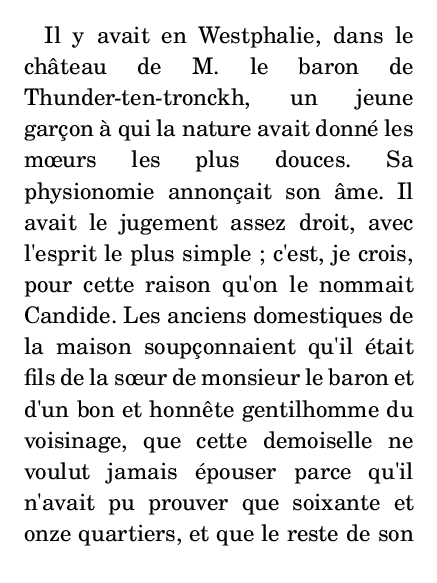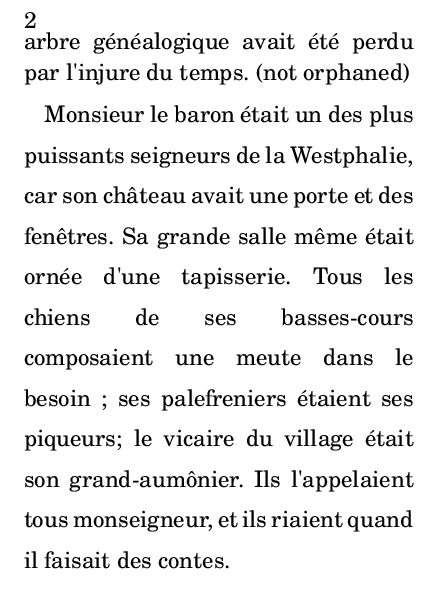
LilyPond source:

%% Generated by lilypond-book
%% Options: [exampleindent=10.16\mm,indent=0\mm,line-width=160\mm]
\include "lilypond-book-preamble.ly"


% ****************************************************************
% Start cut-&-pastable-section
% ****************************************************************

#(ly:set-option 'eps-box-padding 3.000000)



\paper {
  indent = 0\mm
  line-width = 160\mm
  % offset the left padding, also add 1mm as lilypond creates cropped
  % images with a little space on the right
  line-width = #(- line-width (* mm  3.000000) (* mm 1))
}

\layout {
  
}




% ****************************************************************
% ly snippet:
% ****************************************************************
\sourcefilename "/lilypond-2.24.3/input/regression/markup-lines.ly"
\sourcefileline 0
\version "2.16.0"

\header {
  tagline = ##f
  texidoc = "Text that can spread over pages is entered with the
@code{\\markuplist} command.  Widowed and orphaned lines are avoided
at the begininng and end of a @code{\\markuplist} containing more
than one line."
}

#(set-default-paper-size "a7")

#(define-markup-list-command (paragraph layout props args) (markup-list?)
  (interpret-markup-list layout props 
   (make-justified-lines-markup-list (cons (make-hspace-markup 2) args))))
\book {
  \markuplist {} % Empty list is handled gracefully
  %% Candide, Voltaire
  \markuplist \override-lines #'(baseline-skip . 3.0) {
    \paragraph { % The final two lines are placed on page 2.
      Il y avait en Westphalie, dans le château de M. le baron de
      Thunder-ten-tronckh, un jeune garçon à qui la nature avait donné
      les mœurs les plus douces.  Sa physionomie annonçait son âme.
      Il avait le jugement assez droit, avec l'esprit le plus simple ;
      c'est, je crois, pour cette raison qu'on le nommait Candide.  Les
      anciens domestiques de la maison soupçonnaient qu'il était fils
      de la sœur de monsieur le baron et d'un bon et honnête
      gentilhomme du voisinage, que cette demoiselle ne voulut jamais
      épouser parce qu'il n'avait pu prouver que soixante et onze
      quartiers, et que le reste de son arbre généalogique avait été
      perdu par l'injure du temps. (not orphaned)
    }
  }
  \markuplist \override-lines #'(baseline-skip . 3.9) {
    \paragraph {
      Monsieur le baron était un des plus puissants seigneurs de la
      Westphalie, car son château avait une porte et des fenêtres.  Sa
      grande salle même était ornée d'une tapisserie.  Tous les chiens
      de ses basses-cours composaient une meute dans le besoin ; ses
      palefreniers étaient ses piqueurs; le vicaire du village était
      son grand-aumônier.  Ils l'appelaient tous monseigneur, et ils
      riaient quand il faisait des contes.
    }
  }
  \markuplist {
    \paragraph { % A single-line paragraph may be orphaned
      Madame la ... (may be orphaned)
    }
  }
}



% ****************************************************************
% end ly snippet
% ****************************************************************
